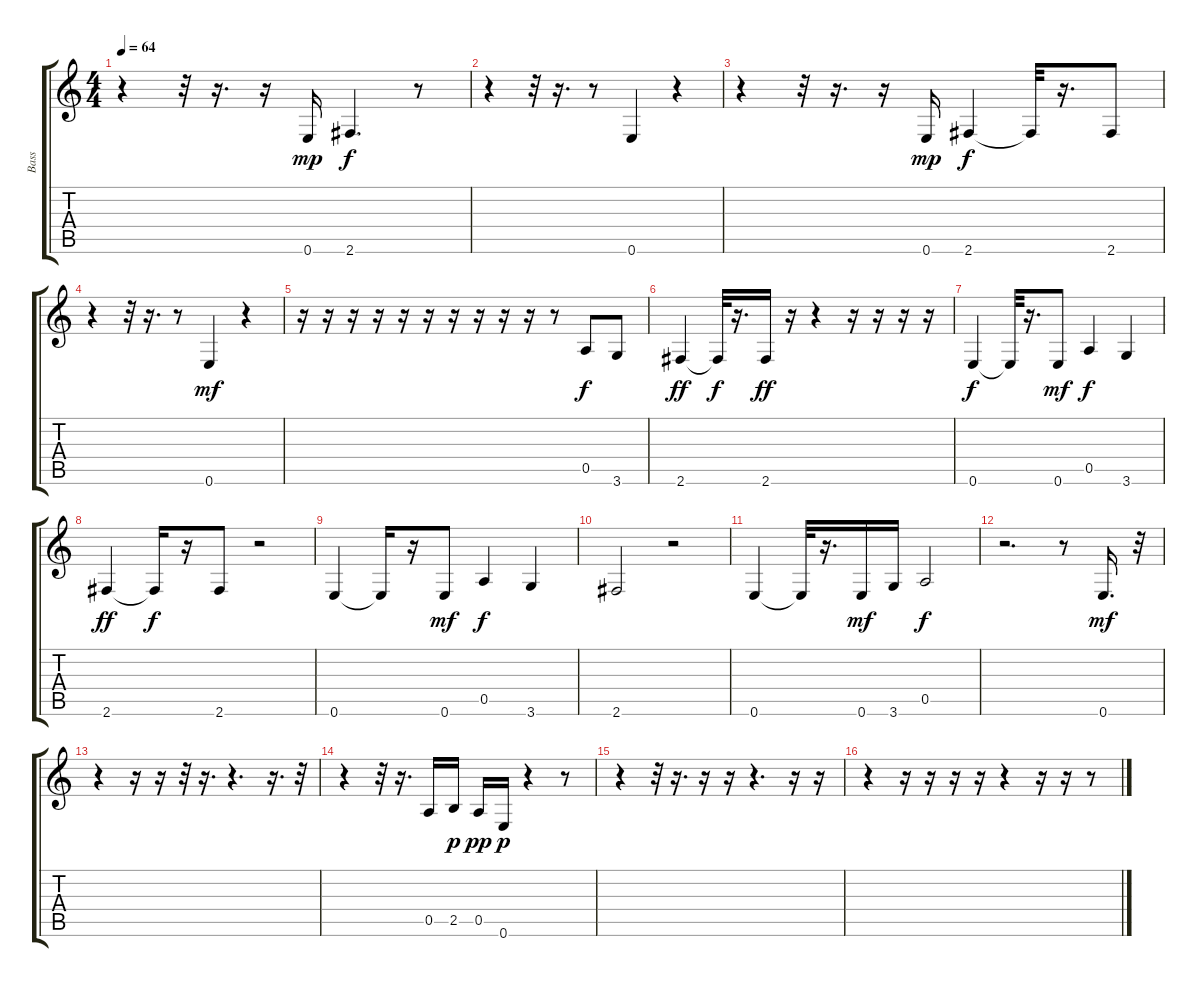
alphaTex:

\track ("Bass" "Bass") {instrument fretlessbass}
\staff {score tabs}
\tuning (E4 B3 G3 D3 A2 E2) {hide}
\ts (4 4)
\tempo 64
\clef g2
\ks c
r.4{dy f} r.32 r.16{d} r.16 0.6.16{dy mp} 2.6.4{d dy f} r.8 |
r.4 r.32 r.16{d} r.8 0.6.4 r.4 |
r.4 r.32 r.16{d} r.16 0.6.16{dy mp} 2.6.4{dy f} 2.6{t}.32 r.16{d} 2.6.8 |
r.4 r.32 r.16{d} r.8 0.6.4{dy mf} r.4 |
r.16 r.16 r.16 r.16 r.16 r.16 r.16 r.16 r.16 r.16 r.8 0.5.8{dy f} 3.6.8 |
2.6.4{dy ff} 2.6{t}.32{dy f} r.16{d} 2.6.16{dy ff} r.16 r.4 r.16 r.16 r.16 r.16 |
0.6.4{dy f} 0.6{t}.32 r.16{d} 0.6.8{dy mf} 0.5.4{dy f} 3.6.4 |
2.6.4{dy ff} 2.6{t}.16{dy f} r.16 2.6.8 r.2 |
0.6.4 0.6{t}.16 r.16 0.6.8{dy mf} 0.5.4{dy f} 3.6.4 |
2.6.2 r.2 |
0.6.4 0.6{t}.32 r.16{d} 0.6.16{dy mf} 3.6.16 0.5.2{dy f} |
r.2{d} r.8 0.6.16{d dy mf} r.32 |
r.4 r.16 r.16 r.32 r.16{d} r.4{d} r.16{d} r.32 |
r.4 r.32 r.16{d} 0.5.16 2.5.16{dy p} 0.5.16{dy pp} 0.6.16{dy p} r.4 r.8 |
r.4 r.32 r.16{d} r.16 r.16 r.4{d} r.16 r.16 |
r.4 r.16 r.16 r.16 r.16 r.4 r.16 r.16 r.8
